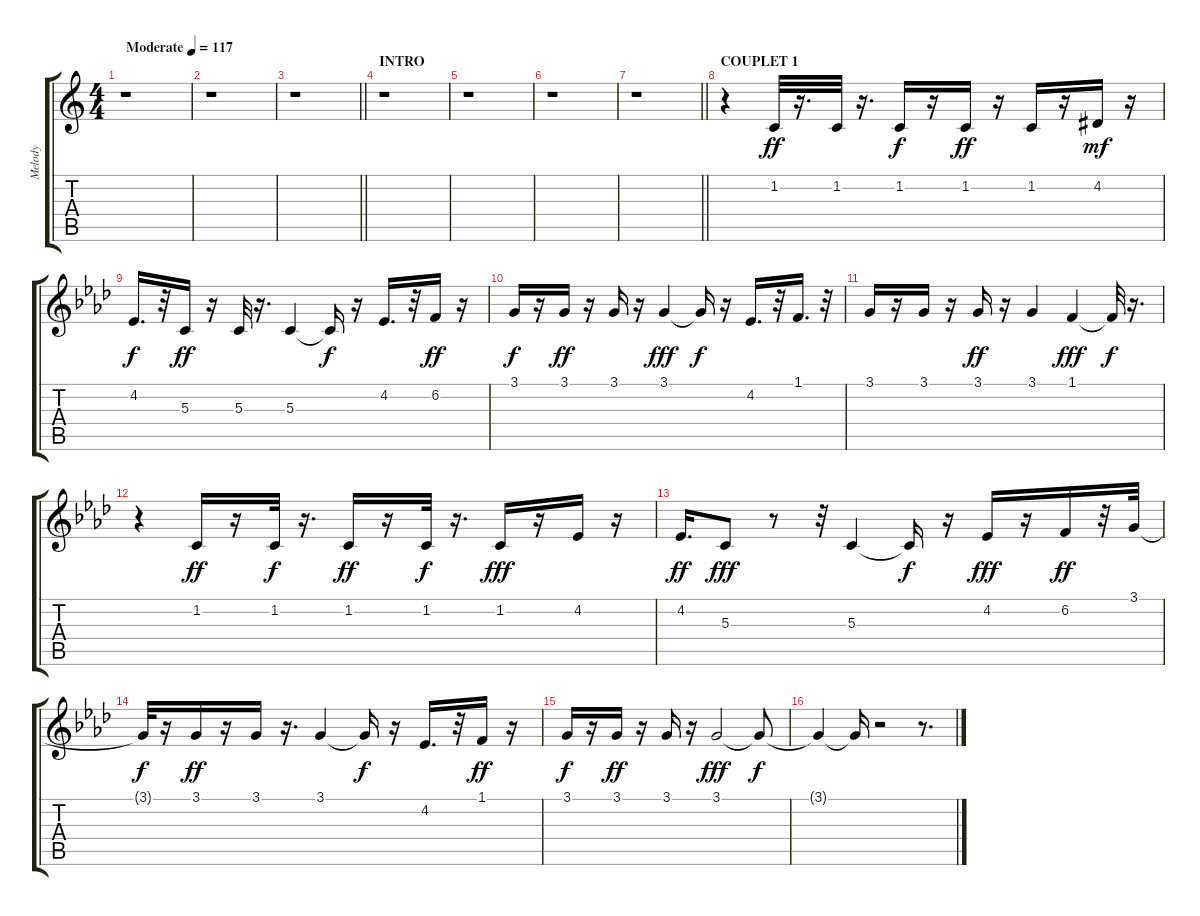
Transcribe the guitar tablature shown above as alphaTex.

\track ("Melody" "Melody") {instrument altosax}
\staff {score tabs}
\tuning (E4 B3 G3 D3 A2 E2) {hide}
\ts (4 4)
\tempo (117 "Moderate")
\clef g2
\ks c
r.1{dy ff instrument altosax} |
r.1 |
\barLineRight lightlight
r.1 |
\section ("" "INTRO")
r.1 |
r.1 |
r.1 |
\barLineRight lightlight
r.1 |
\section ("" "COUPLET 1")
r.4 1.2.32 r.16{d} 1.2.32 r.16{d} 1.2.16{dy f} r.16 1.2.16{dy ff} r.16 1.2.16 r.16 4.2.16{dy mf} r.16 |
\ks ab
4.2.16{d dy f} r.32 5.3.16{dy ff} r.16 5.3.32 r.16{d} 5.3.4 5.3{t}.16{dy f} r.16 4.2.16{d} r.32 6.2.16{dy ff} r.16 |
3.1.16{dy f} r.16 3.1.16{dy ff} r.16 3.1.16 r.16 3.1.4{dy fff} 3.1{t}.16{dy f} r.16 4.2.16{d} r.32 1.1.16{d} r.32 |
3.1.16 r.16 3.1.16 r.16 3.1.16{dy ff} r.16 3.1.4 1.1.4{dy fff} 1.1{t}.32{dy f} r.16{d} |
r.4 1.2.16{dy ff} r.16 1.2.32{dy f} r.16{d} 1.2.16{dy ff} r.16 1.2.32{dy f} r.16{d} 1.2.16{dy fff} r.16 4.2.16 r.16 |
4.2.16{d dy ff} 5.3.8{dy fff} r.8 r.32 5.3.4 5.3{t}.16{dy f} r.16 4.2.16{dy fff} r.16 6.2.16{dy ff} r.32 3.1.32 |
3.1{t}.32{dy f} r.16 3.1.16{dy ff} r.16 3.1.16 r.16{d} 3.1.4 3.1{t}.16{dy f} r.16 4.2.16{d} r.32 1.1.16{dy ff} r.16 |
3.1.16{dy f} r.16 3.1.16{dy ff} r.16 3.1.16 r.16 3.1.2{dy fff} 3.1{t}.8{dy f} |
3.1{t}.4 3.1{t}.16 r.2 r.8{d}
